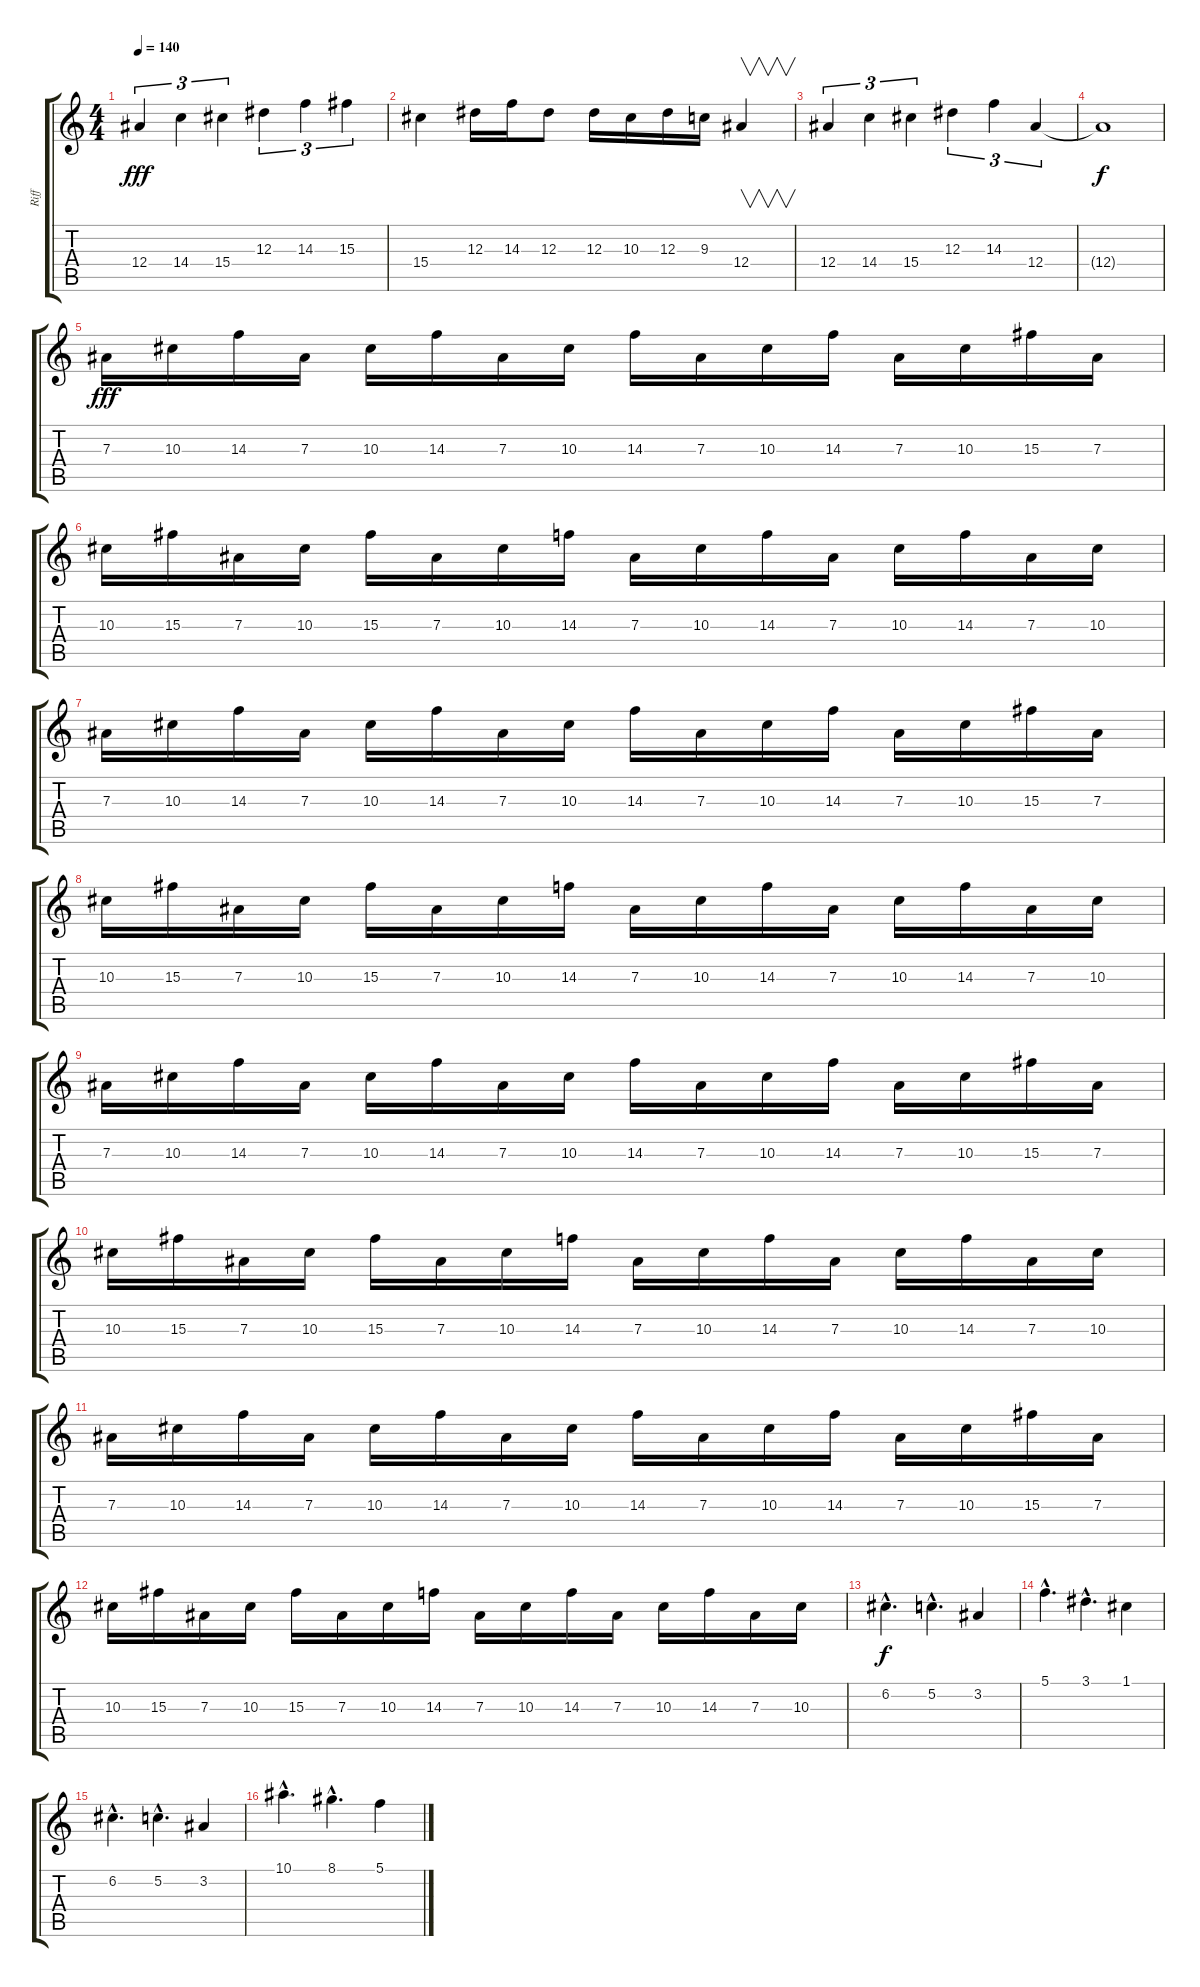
\track ("Riff" "Riff") {instrument distortionguitar}
\staff {score tabs}
\tuning (C4 G3 Eb3 Bb2 F2 C2) {hide}
\ts (4 4)
\tempo 140
\clef g2
\ks c
12.4.4{tu (3 2) dy fff} 14.4.4{tu (3 2)} 15.4.4{tu (3 2)} 12.3.4{tu (3 2)} 14.3.4{tu (3 2)} 15.3.4{tu (3 2)} |
15.4.4 12.3.16 14.3.16 12.3.8 12.3.16 10.3.16 12.3.16 9.3.16 12.4.4{v} |
12.4.4{tu (3 2)} 14.4.4{tu (3 2)} 15.4.4{tu (3 2)} 12.3.4{tu (3 2)} 14.3.4{tu (3 2)} 12.4.4{tu (3 2)} |
12.4{t}.1{dy f} |
7.3.16{dy fff} 10.3.16 14.3.16 7.3.16 10.3.16 14.3.16 7.3.16 10.3.16 14.3.16 7.3.16 10.3.16 14.3.16 7.3.16 10.3.16 15.3.16 7.3.16 |
10.3.16 15.3.16 7.3.16 10.3.16 15.3.16 7.3.16 10.3.16 14.3.16 7.3.16 10.3.16 14.3.16 7.3.16 10.3.16 14.3.16 7.3.16 10.3.16 |
7.3.16 10.3.16 14.3.16 7.3.16 10.3.16 14.3.16 7.3.16 10.3.16 14.3.16 7.3.16 10.3.16 14.3.16 7.3.16 10.3.16 15.3.16 7.3.16 |
10.3.16 15.3.16 7.3.16 10.3.16 15.3.16 7.3.16 10.3.16 14.3.16 7.3.16 10.3.16 14.3.16 7.3.16 10.3.16 14.3.16 7.3.16 10.3.16 |
7.3.16 10.3.16 14.3.16 7.3.16 10.3.16 14.3.16 7.3.16 10.3.16 14.3.16 7.3.16 10.3.16 14.3.16 7.3.16 10.3.16 15.3.16 7.3.16 |
10.3.16 15.3.16 7.3.16 10.3.16 15.3.16 7.3.16 10.3.16 14.3.16 7.3.16 10.3.16 14.3.16 7.3.16 10.3.16 14.3.16 7.3.16 10.3.16 |
7.3.16 10.3.16 14.3.16 7.3.16 10.3.16 14.3.16 7.3.16 10.3.16 14.3.16 7.3.16 10.3.16 14.3.16 7.3.16 10.3.16 15.3.16 7.3.16 |
10.3.16 15.3.16 7.3.16 10.3.16 15.3.16 7.3.16 10.3.16 14.3.16 7.3.16 10.3.16 14.3.16 7.3.16 10.3.16 14.3.16 7.3.16 10.3.16 |
6.2{hac}.4{d dy f} 5.2{hac}.4{d} 3.2.4 |
5.1{hac}.4{d} 3.1{hac}.4{d} 1.1.4 |
6.2{hac}.4{d} 5.2{hac}.4{d} 3.2.4 |
10.1{hac}.4{d} 8.1{hac}.4{d} 5.1.4
